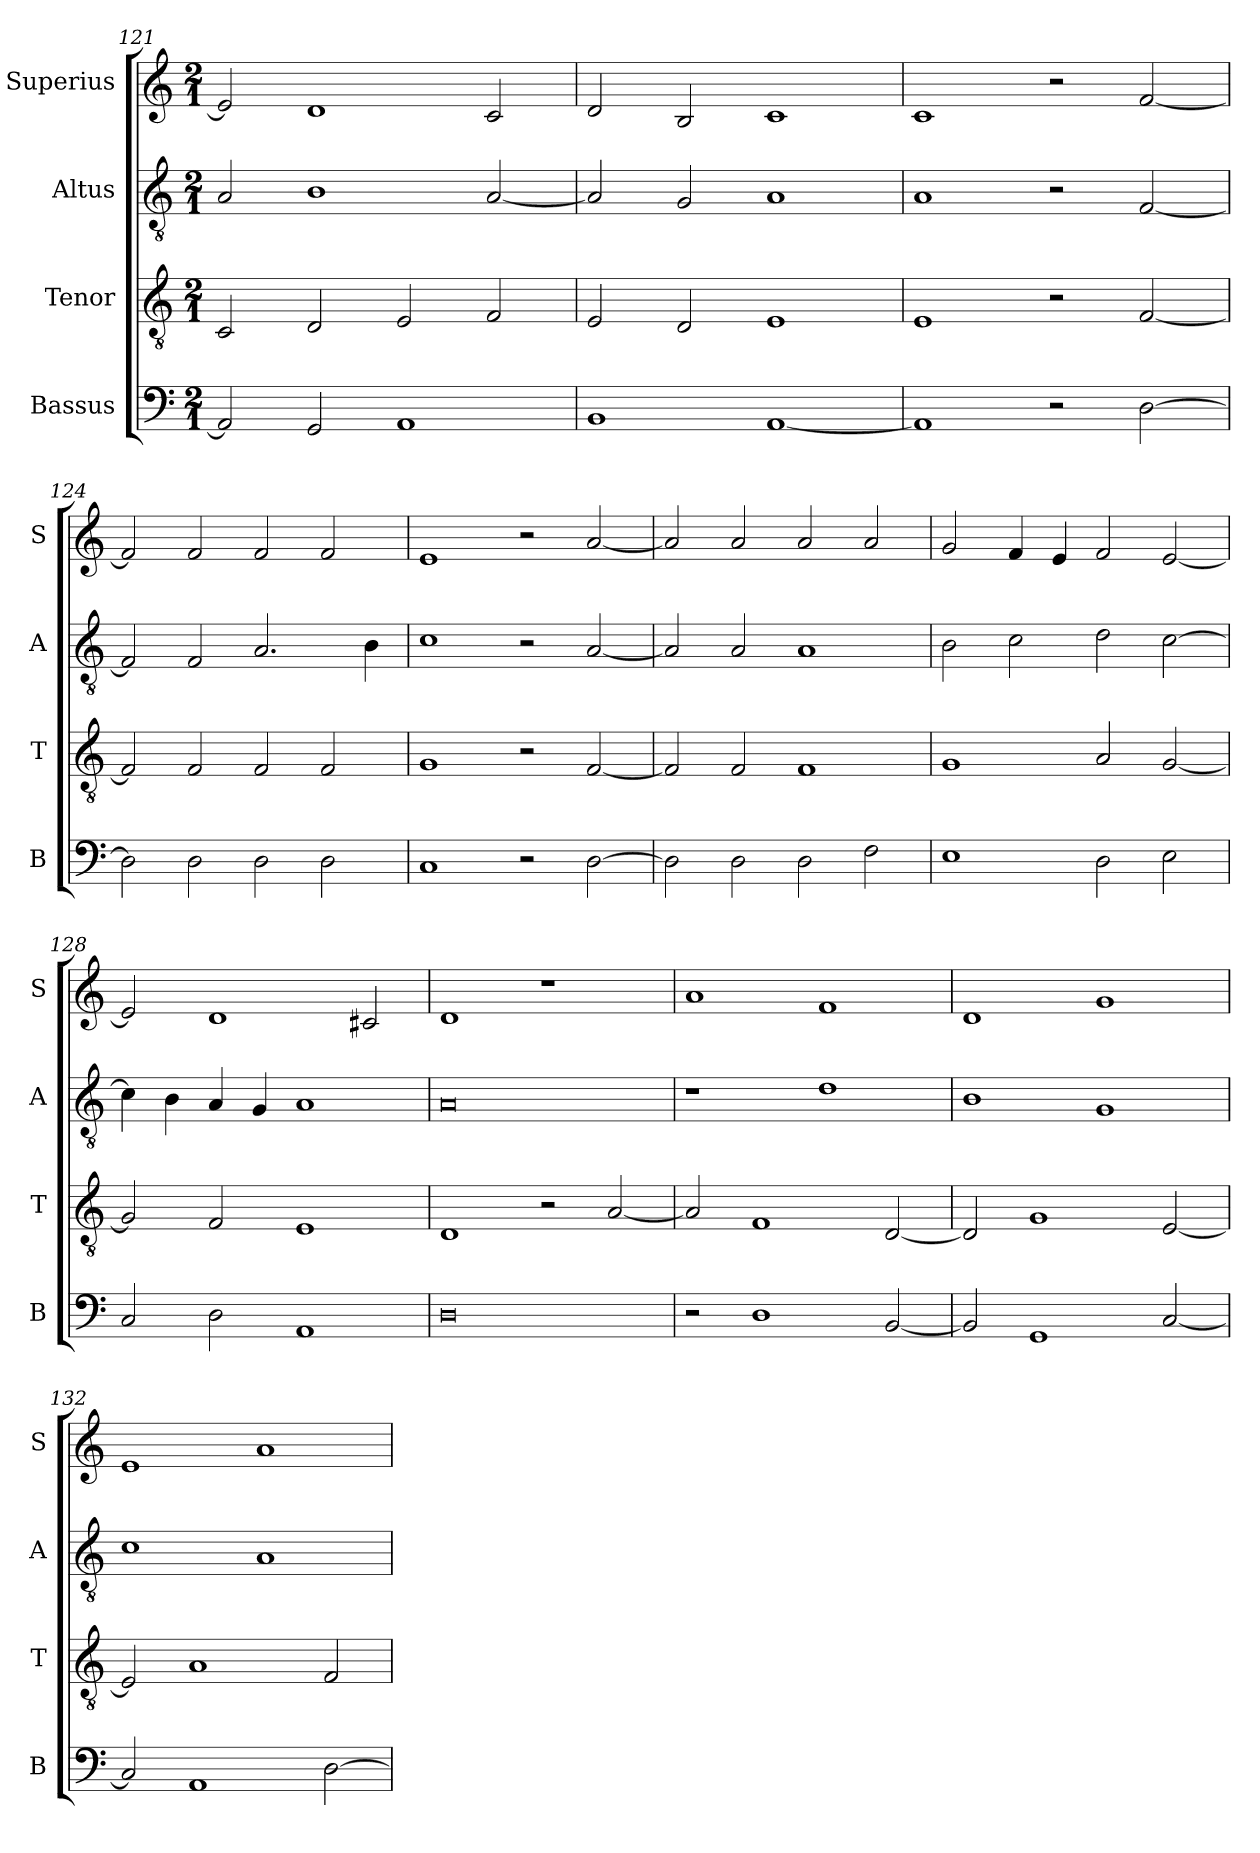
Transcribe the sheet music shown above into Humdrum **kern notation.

**kern	**kern	**kern	**kern
*part4	*part3	*part2	*part1
*staff4	*staff3	*staff2	*staff1
*I"Bassus	*I"Tenor	*I"Altus	*I"Superius
*I'B	*I'T	*I'A	*I'S
*clefF4	*clefGv2	*clefGv2	*clefG2
*k[]	*k[]	*k[]	*k[]
*M2/1	*M2/1	*M2/1	*M2/1
=121	=121	=121	=121
2AA/]	2C/	2A/	2e/]
2GG/	2D/	1B	1d
1AA	2E/	.	.
.	2F/	[2A/	2c/
=122	=122	=122	=122
1BB	2E/	2A/]	2d/
.	2D/	2G/	2B/
[1AA	1E	1A	1c
=123	=123	=123	=123
1AA]	1E	1A	1c
2r	2r	2r	2r
[2D\	[2F/	[2F/	[2f/
=124	=124	=124	=124
2D\]	2F/]	2F/]	2f/]
2D\	2F/	2F/	2f/
2D\	2F/	2.A/	2f/
2D\	2F/	.	2f/
.	.	4B\	.
=125	=125	=125	=125
1C	1G	1c	1e
2r	2r	2r	2r
[2D\	[2F/	[2A/	[2a/
=126	=126	=126	=126
2D\]	2F/]	2A/]	2a/]
2D\	2F/	2A/	2a/
2D\	1F	1A	2a/
2F\	.	.	2a/
=127	=127	=127	=127
1E	1G	2B\	2g/
.	.	2c\	4f/
.	.	.	4e/
2D\	2A/	2d\	2f/
2E\	[2G/	[2c\	[2e/
=128	=128	=128	=128
2C/	2G/]	4c\]	2e/]
.	.	4B\	.
2D\	2F/	4A/	1d
.	.	4G/	.
1AA	1E	1A	.
.	.	.	2c#X/
=129	=129	=129	=129
0D	1D	0A	1d
.	2r	.	1r
.	[2A/	.	.
=130	=130	=130	=130
2r	2A/]	1r	1a
1D	1F	.	.
.	.	1d	1f
[2BB/	[2D/	.	.
=131	=131	=131	=131
2BB/]	2D/]	1B	1d
1GG	1G	.	.
.	.	1G	1g
[2C/	[2E/	.	.
=132	=132	=132	=132
2C/]	2E/]	1c	1e
1AA	1A	.	.
.	.	1A	1a
[2D\	2F/	.	.
=	=	=	=
*-	*-	*-	*-
